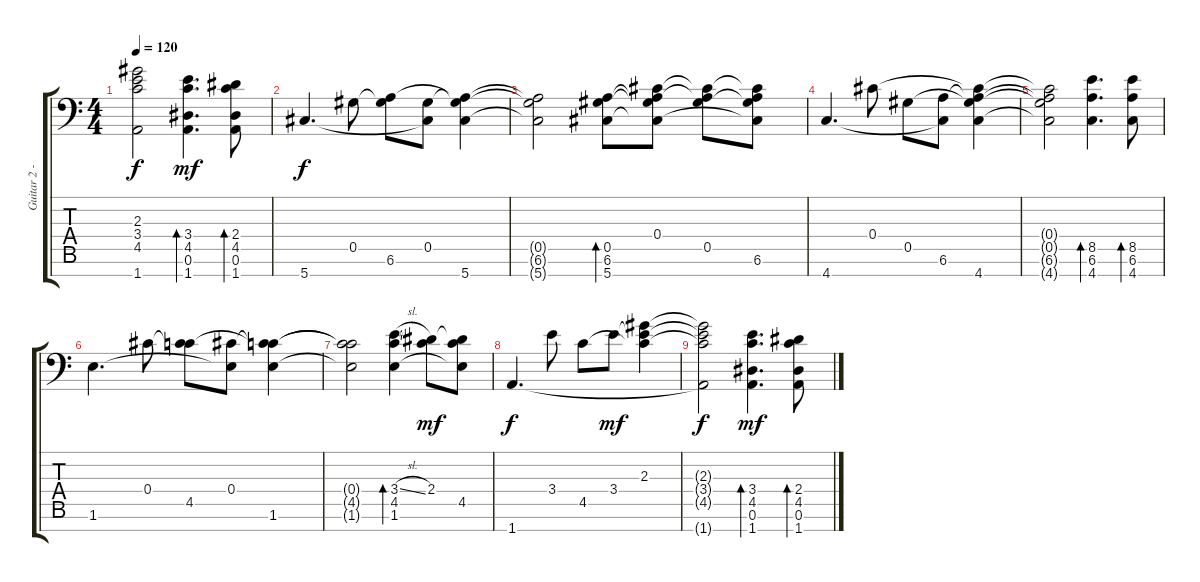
\track ("Guitar 2 - Right Clean" "Guitar 2 -") {instrument electricguitarclean}
\staff {score tabs}
\tuning (Eb4 Bb3 Gb3 Db3 Ab2 Eb2 Ab1) {hide}
\ts (4 4)
\tempo 120
\clef f4
\ks c
(2.3{t} 3.4{t} 4.5{t} 1.7{t}).2{dy f} (3.4 4.5 0.6 1.7).4{d bd 240 dy mf} (2.4 4.5 0.6 1.7).8{bd 120} |
5.7.4{d dy f} 0.5.8 (0.5{t} 6.6).8 (0.5 5.7{t}).8 (0.5{t} 6.6{t} 5.7).4 |
(0.5{t} 6.6{t} 5.7{t}).2 (0.5 6.6 5.7).8{bd 240} (0.4 0.5{t} 6.6{t} 5.7{t}).8 (0.4{t} 0.5 6.6{t}).8 (0.4{t} 0.5{t} 6.6 5.7{t}).8 |
4.7.4{d} 0.4.8 0.5.8 (6.6 4.7{t}).8 (0.4{t} 0.5{t} 6.6{t} 4.7).4 |
(0.4{t} 0.5{t} 6.6{t} 4.7{t}).2 (8.5 6.6 4.7).4{d bd 240} (8.5 6.6 4.7).8{bd 120} |
1.6.4{d} 0.4.8 (0.4{t} 4.5).8 (0.4 1.6{t}).8 (0.4{t} 4.5{t} 1.6).4 |
(0.4{t} 4.5{t} 1.6{t}).2 (3.4{sl} 4.5 1.6).4{bd 240} (2.4 4.5{t}).8{dy mf} (2.4{t} 4.5 1.6{t}).8 |
1.7.4{d dy f} 3.4.8 4.5.8 3.4.8{dy mf} (2.3 3.4{t} 4.5{t}).4 |
(2.3{t} 3.4{t} 4.5{t} 1.7{t}).2{dy f} (3.4 4.5 0.6 1.7).4{d bd 240 dy mf} (2.4 4.5 0.6 1.7).8{bd 120}
